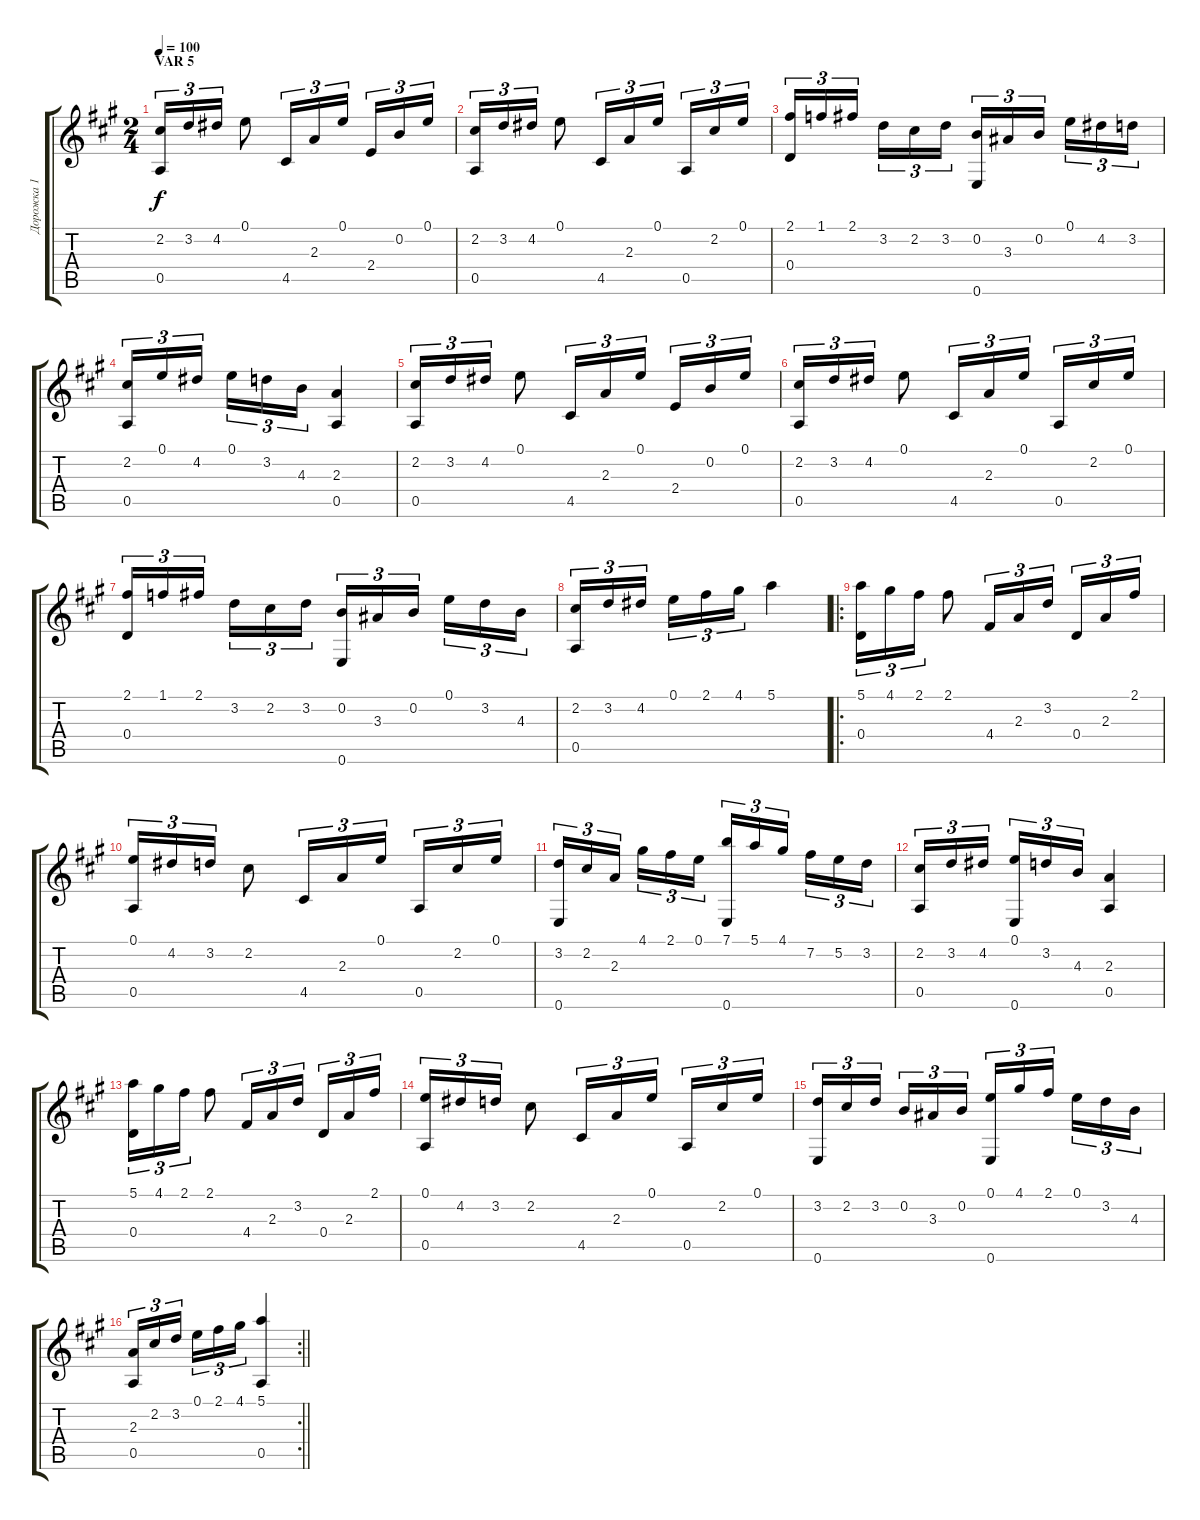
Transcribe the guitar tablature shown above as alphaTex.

\track ("Дорожка 1" "Дорожка 1") {instrument acousticguitarnylon}
\staff {score tabs}
\tuning (E4 B3 G3 D3 A2 E2) {hide}
\ts (2 4)
\section ("" "VAR 5")
\tempo 100
\clef g2
\ks a
(2.2 0.5).16{tu (3 2) dy f} 3.2.16{tu (3 2)} 4.2.16{tu (3 2)} 0.1.8 4.5.16{tu (3 2)} 2.3.16{tu (3 2)} 0.1.16{tu (3 2) beam splitsecondary} 2.4.16{tu (3 2)} 0.2.16{tu (3 2)} 0.1.16{tu (3 2)} |
(2.2 0.5).16{tu (3 2)} 3.2.16{tu (3 2)} 4.2.16{tu (3 2)} 0.1.8 4.5.16{tu (3 2)} 2.3.16{tu (3 2)} 0.1.16{tu (3 2) beam splitsecondary} 0.5.16{tu (3 2)} 2.2.16{tu (3 2)} 0.1.16{tu (3 2)} |
(2.1 0.4).16{tu (3 2)} 1.1.16{tu (3 2)} 2.1.16{tu (3 2) beam splitsecondary} 3.2.16{tu (3 2)} 2.2.16{tu (3 2)} 3.2.16{tu (3 2)} (0.2 0.6).16{tu (3 2)} 3.3.16{tu (3 2)} 0.2.16{tu (3 2) beam splitsecondary} 0.1.16{tu (3 2)} 4.2.16{tu (3 2)} 3.2.16{tu (3 2)} |
(2.2 0.5).16{tu (3 2)} 0.1.16{tu (3 2)} 4.2.16{tu (3 2) beam splitsecondary} 0.1.16{tu (3 2)} 3.2.16{tu (3 2)} 4.3.16{tu (3 2)} (2.3 0.5).4 |
(2.2 0.5).16{tu (3 2)} 3.2.16{tu (3 2)} 4.2.16{tu (3 2)} 0.1.8 4.5.16{tu (3 2)} 2.3.16{tu (3 2)} 0.1.16{tu (3 2) beam splitsecondary} 2.4.16{tu (3 2)} 0.2.16{tu (3 2)} 0.1.16{tu (3 2)} |
(2.2 0.5).16{tu (3 2)} 3.2.16{tu (3 2)} 4.2.16{tu (3 2)} 0.1.8 4.5.16{tu (3 2)} 2.3.16{tu (3 2)} 0.1.16{tu (3 2) beam splitsecondary} 0.5.16{tu (3 2)} 2.2.16{tu (3 2)} 0.1.16{tu (3 2)} |
(2.1 0.4).16{tu (3 2)} 1.1.16{tu (3 2)} 2.1.16{tu (3 2) beam splitsecondary} 3.2.16{tu (3 2)} 2.2.16{tu (3 2)} 3.2.16{tu (3 2)} (0.2 0.6).16{tu (3 2)} 3.3.16{tu (3 2)} 0.2.16{tu (3 2) beam splitsecondary} 0.1.16{tu (3 2)} 3.2.16{tu (3 2)} 4.3.16{tu (3 2)} |
(2.2 0.5).16{tu (3 2)} 3.2.16{tu (3 2)} 4.2.16{tu (3 2) beam splitsecondary} 0.1.16{tu (3 2)} 2.1.16{tu (3 2)} 4.1.16{tu (3 2)} 5.1.4 |
\ro
(5.1 0.4).16{tu (3 2)} 4.1.16{tu (3 2)} 2.1.16{tu (3 2)} 2.1.8 4.4.16{tu (3 2)} 2.3.16{tu (3 2)} 3.2.16{tu (3 2) beam splitsecondary} 0.4.16{tu (3 2)} 2.3.16{tu (3 2)} 2.1.16{tu (3 2)} |
(0.1 0.5).16{tu (3 2)} 4.2.16{tu (3 2)} 3.2.16{tu (3 2)} 2.2.8 4.5.16{tu (3 2)} 2.3.16{tu (3 2)} 0.1.16{tu (3 2) beam splitsecondary} 0.5.16{tu (3 2)} 2.2.16{tu (3 2)} 0.1.16{tu (3 2)} |
(3.2 0.6).16{tu (3 2)} 2.2.16{tu (3 2)} 2.3.16{tu (3 2) beam splitsecondary} 4.1.16{tu (3 2)} 2.1.16{tu (3 2)} 0.1.16{tu (3 2)} (7.1 0.6).16{tu (3 2)} 5.1.16{tu (3 2)} 4.1.16{tu (3 2) beam splitsecondary} 7.2.16{tu (3 2)} 5.2.16{tu (3 2)} 3.2.16{tu (3 2)} |
(2.2 0.5).16{tu (3 2)} 3.2.16{tu (3 2)} 4.2.16{tu (3 2) beam splitsecondary} (0.1 0.6).16{tu (3 2)} 3.2.16{tu (3 2)} 4.3.16{tu (3 2)} (2.3 0.5).4 |
(5.1 0.4).16{tu (3 2)} 4.1.16{tu (3 2)} 2.1.16{tu (3 2)} 2.1.8 4.4.16{tu (3 2)} 2.3.16{tu (3 2)} 3.2.16{tu (3 2) beam splitsecondary} 0.4.16{tu (3 2)} 2.3.16{tu (3 2)} 2.1.16{tu (3 2)} |
(0.1 0.5).16{tu (3 2)} 4.2.16{tu (3 2)} 3.2.16{tu (3 2)} 2.2.8 4.5.16{tu (3 2)} 2.3.16{tu (3 2)} 0.1.16{tu (3 2) beam splitsecondary} 0.5.16{tu (3 2)} 2.2.16{tu (3 2)} 0.1.16{tu (3 2)} |
(3.2 0.6).16{tu (3 2)} 2.2.16{tu (3 2)} 3.2.16{tu (3 2) beam splitsecondary} 0.2.16{tu (3 2)} 3.3.16{tu (3 2)} 0.2.16{tu (3 2)} (0.1 0.6).16{tu (3 2)} 4.1.16{tu (3 2)} 2.1.16{tu (3 2) beam splitsecondary} 0.1.16{tu (3 2)} 3.2.16{tu (3 2)} 4.3.16{tu (3 2)} |
\rc 2
\barLineRight lightlight
(2.3 0.5).16{tu (3 2)} 2.2.16{tu (3 2)} 3.2.16{tu (3 2) beam splitsecondary} 0.1.16{tu (3 2)} 2.1.16{tu (3 2)} 4.1.16{tu (3 2)} (5.1 0.5).4
